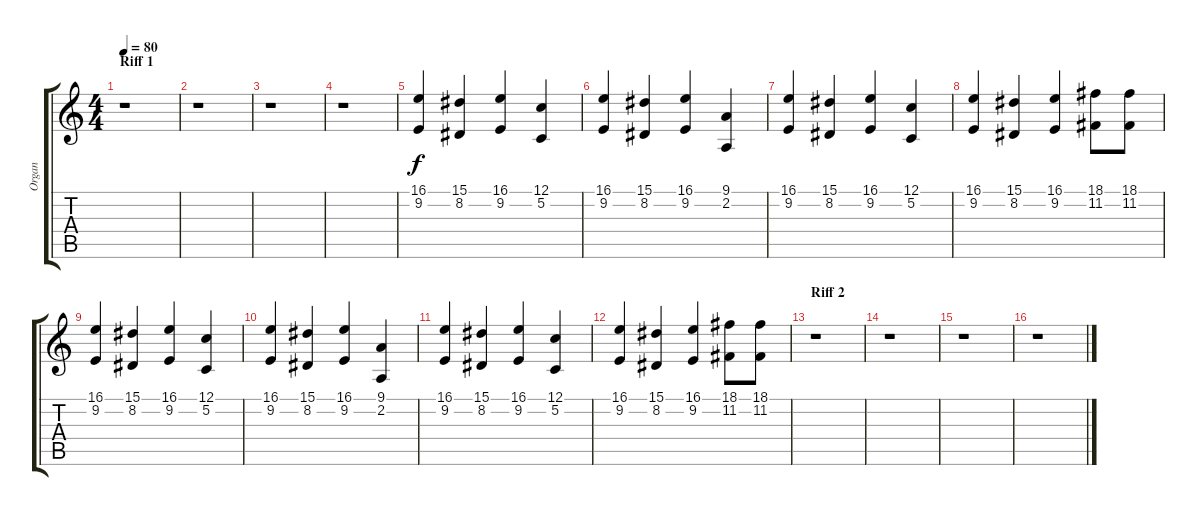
\track ("Organ" "Organ") {instrument choiraahs}
\staff {score tabs}
\tuning (C4 G3 Eb3 Bb2 F2 C2) {hide}
\ts (4 4)
\section ("" "Riff 1")
\tempo 80
\clef g2
\ks c
r.1{dy f instrument choiraahs} |
r.1 |
r.1 |
r.1 |
(16.1 9.2).4 (15.1 8.2).4 (16.1 9.2).4 (12.1 5.2).4 |
(16.1 9.2).4 (15.1 8.2).4 (16.1 9.2).4 (9.1 2.2).4 |
(16.1 9.2).4 (15.1 8.2).4 (16.1 9.2).4 (12.1 5.2).4 |
(16.1 9.2).4 (15.1 8.2).4 (16.1 9.2).4 (18.1 11.2).8 (18.1 11.2).8 |
(16.1 9.2).4 (15.1 8.2).4 (16.1 9.2).4 (12.1 5.2).4 |
(16.1 9.2).4 (15.1 8.2).4 (16.1 9.2).4 (9.1 2.2).4 |
(16.1 9.2).4 (15.1 8.2).4 (16.1 9.2).4 (12.1 5.2).4 |
(16.1 9.2).4 (15.1 8.2).4 (16.1 9.2).4 (18.1 11.2).8 (18.1 11.2).8 |
\section ("" "Riff 2")
r.1 |
r.1 |
r.1 |
r.1
